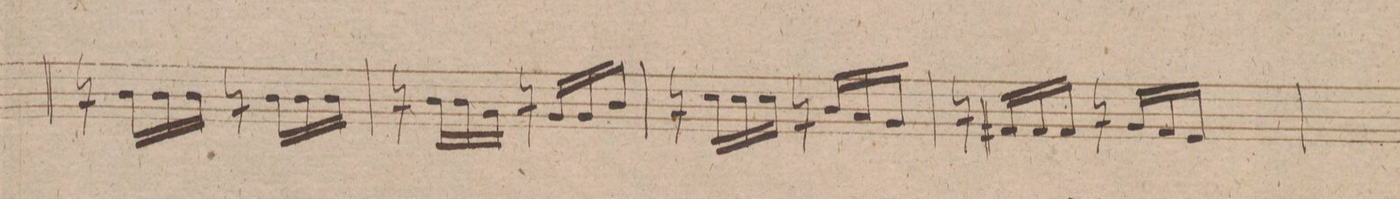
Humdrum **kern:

**kern	**dynam
*I"Violino 2do	*
*clefG2	*
*k[f#]	*
*M2/4	*
16r	.
16b\LL	.
16b\	.
16b\JJ	.
16r	.
16b\LL	.
16b\	.
16b\JJ	.
=110	=110
16r	.
16bLL\	.
16b\	.
16g/JJ	.
16r	.
16g/LL	.
16g/	.
16b\JJ	.
=111	=111
16r	.
16cc\LL	.
16cc\	.
16cc\JJ	.
16r	.
16b\LL	.
16a/	.
16g/JJ	.
=112	=112
16r	.
16f#X/LL	.
16f#/	.
16f#/JJ	.
16r	.
16g/LL	.
16f#/	.
16e/JJ	.
=113	=113
*-	*-
